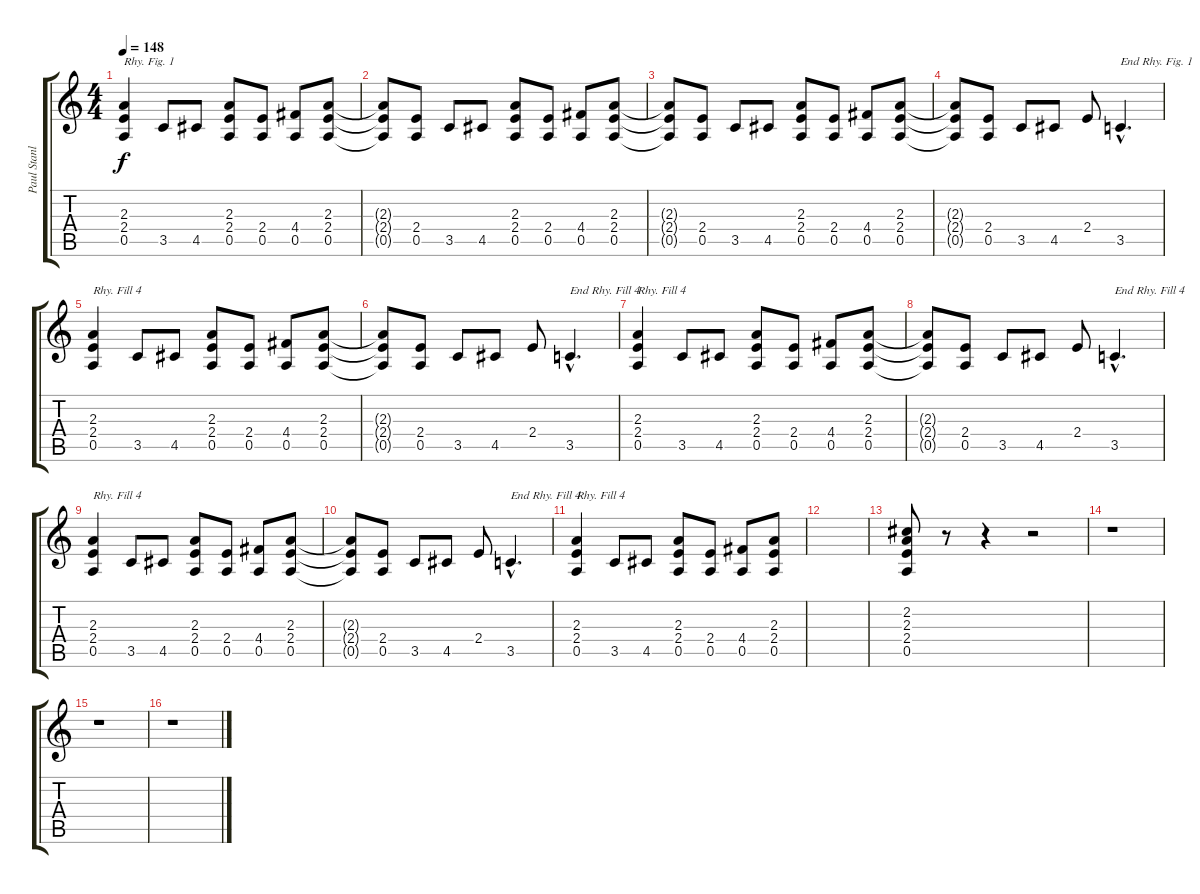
\track ("Paul Stanley" "Paul Stanl") {instrument overdrivenguitar}
\staff {score tabs}
\tuning (E4 B3 G3 D3 A2 E2) {hide}
\ts (4 4)
\tempo 148
\clef g2
\ks c
(2.3 2.4 0.5).4{txt "Rhy. Fig. 1" dy f} 3.5.8 4.5.8 (2.3 2.4 0.5).8 (2.4 0.5).8 (4.4 0.5).8 (2.3 2.4 0.5).8 |
(2.3{t} 2.4{t} 0.5{t}).8 (2.4 0.5).8 3.5.8 4.5.8 (2.3 2.4 0.5).8 (2.4 0.5).8 (4.4 0.5).8 (2.3 2.4 0.5).8 |
(2.3{t} 2.4{t} 0.5{t}).8 (2.4 0.5).8 3.5.8 4.5.8 (2.3 2.4 0.5).8 (2.4 0.5).8 (4.4 0.5).8 (2.3 2.4 0.5).8 |
(2.3{t} 2.4{t} 0.5{t}).8 (2.4 0.5).8 3.5.8 4.5.8 2.4.8 3.5{hac}.4{d txt "End Rhy. Fig. 1"} |
(2.3 2.4 0.5).4{txt "Rhy. Fill 4"} 3.5.8 4.5.8 (2.3 2.4 0.5).8 (2.4 0.5).8 (4.4 0.5).8 (2.3 2.4 0.5).8 |
(2.3{t} 2.4{t} 0.5{t}).8 (2.4 0.5).8 3.5.8 4.5.8 2.4.8 3.5{hac}.4{d txt "End Rhy. Fill 4"} |
(2.3 2.4 0.5).4{txt "Rhy. Fill 4"} 3.5.8 4.5.8 (2.3 2.4 0.5).8 (2.4 0.5).8 (4.4 0.5).8 (2.3 2.4 0.5).8 |
(2.3{t} 2.4{t} 0.5{t}).8 (2.4 0.5).8 3.5.8 4.5.8 2.4.8 3.5{hac}.4{d txt "End Rhy. Fill 4"} |
(2.3 2.4 0.5).4{txt "Rhy. Fill 4"} 3.5.8 4.5.8 (2.3 2.4 0.5).8 (2.4 0.5).8 (4.4 0.5).8 (2.3 2.4 0.5).8 |
(2.3{t} 2.4{t} 0.5{t}).8 (2.4 0.5).8 3.5.8 4.5.8 2.4.8 3.5{hac}.4{d txt "End Rhy. Fill 4"} |
(2.3 2.4 0.5).4{txt "Rhy. Fill 4"} 3.5.8 4.5.8 (2.3 2.4 0.5).8 (2.4 0.5).8 (4.4 0.5).8 (2.3 2.4 0.5).8 |
|
(2.2 2.3 2.4 0.5).8 r.8 r.4 r.2 |
r.1 |
r.1 |
r.1
